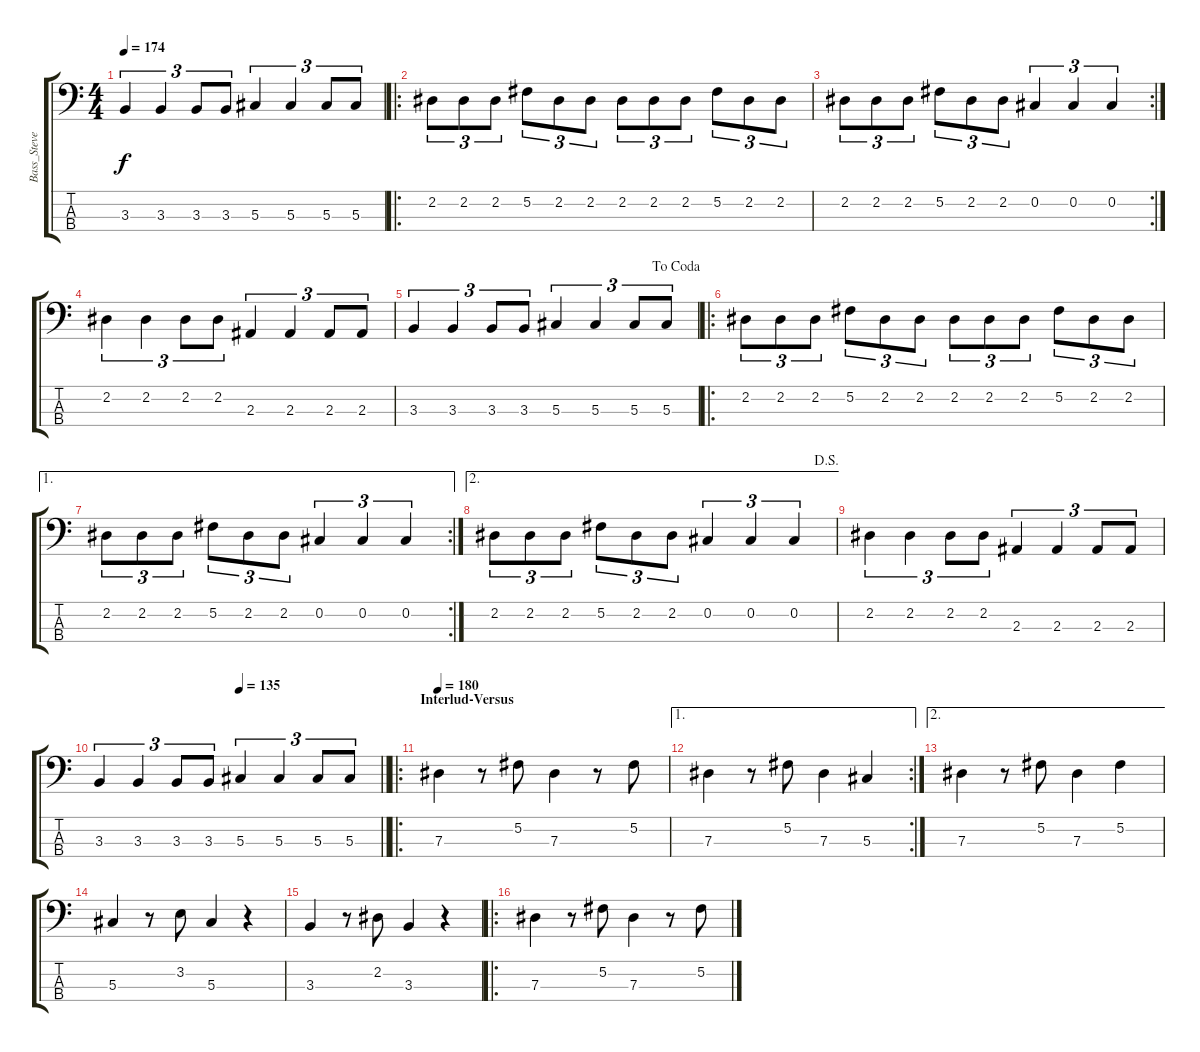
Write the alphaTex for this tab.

\track ("Bass_SteveHarris" "Bass_Steve") {instrument electricbassfinger}
\staff {score tabs}
\tuning (Gb2 Db2 Ab1 Eb1) {hide}
\ts (4 4)
\tempo 174
\clef f4
\ks c
3.3.4{tu (3 2) dy f} 3.3.4{tu (3 2)} 3.3.8{tu (3 2)} 3.3.8{tu (3 2)} 5.3.4{tu (3 2)} 5.3.4{tu (3 2)} 5.3.8{tu (3 2)} 5.3.8{tu (3 2)} |
\ro
2.2.8{tu (3 2)} 2.2.8{tu (3 2)} 2.2.8{tu (3 2)} 5.2.8{tu (3 2)} 2.2.8{tu (3 2)} 2.2.8{tu (3 2)} 2.2.8{tu (3 2)} 2.2.8{tu (3 2)} 2.2.8{tu (3 2)} 5.2.8{tu (3 2)} 2.2.8{tu (3 2)} 2.2.8{tu (3 2)} |
\rc 2
2.2.8{tu (3 2)} 2.2.8{tu (3 2)} 2.2.8{tu (3 2)} 5.2.8{tu (3 2)} 2.2.8{tu (3 2)} 2.2.8{tu (3 2)} 0.2.4{tu (3 2)} 0.2.4{tu (3 2)} 0.2.4{tu (3 2)} |
2.2.4{tu (3 2)} 2.2.4{tu (3 2)} 2.2.8{tu (3 2)} 2.2.8{tu (3 2)} 2.3.4{tu (3 2)} 2.3.4{tu (3 2)} 2.3.8{tu (3 2)} 2.3.8{tu (3 2)} |
\jump dacoda
3.3.4{tu (3 2)} 3.3.4{tu (3 2)} 3.3.8{tu (3 2)} 3.3.8{tu (3 2)} 5.3.4{tu (3 2)} 5.3.4{tu (3 2)} 5.3.8{tu (3 2)} 5.3.8{tu (3 2)} |
\ro
2.2.8{tu (3 2)} 2.2.8{tu (3 2)} 2.2.8{tu (3 2)} 5.2.8{tu (3 2)} 2.2.8{tu (3 2)} 2.2.8{tu (3 2)} 2.2.8{tu (3 2)} 2.2.8{tu (3 2)} 2.2.8{tu (3 2)} 5.2.8{tu (3 2)} 2.2.8{tu (3 2)} 2.2.8{tu (3 2)} |
\ae 1
\rc 2
2.2.8{tu (3 2)} 2.2.8{tu (3 2)} 2.2.8{tu (3 2)} 5.2.8{tu (3 2)} 2.2.8{tu (3 2)} 2.2.8{tu (3 2)} 0.2.4{tu (3 2)} 0.2.4{tu (3 2)} 0.2.4{tu (3 2)} |
\ae 2
\jump dalsegno
2.2.8{tu (3 2)} 2.2.8{tu (3 2)} 2.2.8{tu (3 2)} 5.2.8{tu (3 2)} 2.2.8{tu (3 2)} 2.2.8{tu (3 2)} 0.2.4{tu (3 2)} 0.2.4{tu (3 2)} 0.2.4{tu (3 2)} |
2.2.4{tu (3 2)} 2.2.4{tu (3 2)} 2.2.8{tu (3 2)} 2.2.8{tu (3 2)} 2.3.4{tu (3 2)} 2.3.4{tu (3 2)} 2.3.8{tu (3 2)} 2.3.8{tu (3 2)} |
\tempo (135 0.5)
\barLineRight lightlight
3.3.4{tu (3 2)} 3.3.4{tu (3 2)} 3.3.8{tu (3 2)} 3.3.8{tu (3 2)} 5.3.4{tu (3 2)} 5.3.4{tu (3 2)} 5.3.8{tu (3 2)} 5.3.8{tu (3 2)} |
\ro
\section ("" "Interlud-Versus")
\tempo 180
7.3.4 r.8 5.2.8 7.3.4 r.8 5.2.8 |
\ae 1
\rc 2
7.3.4 r.8 5.2.8 7.3.4 5.3.4 |
\ae 2
7.3.4 r.8 5.2.8 7.3.4 5.2.4 |
5.3.4 r.8 3.2.8 5.3.4 r.4 |
3.3.4 r.8 2.2.8 3.3.4 r.4 |
\ro
7.3.4 r.8 5.2.8 7.3.4 r.8 5.2.8
